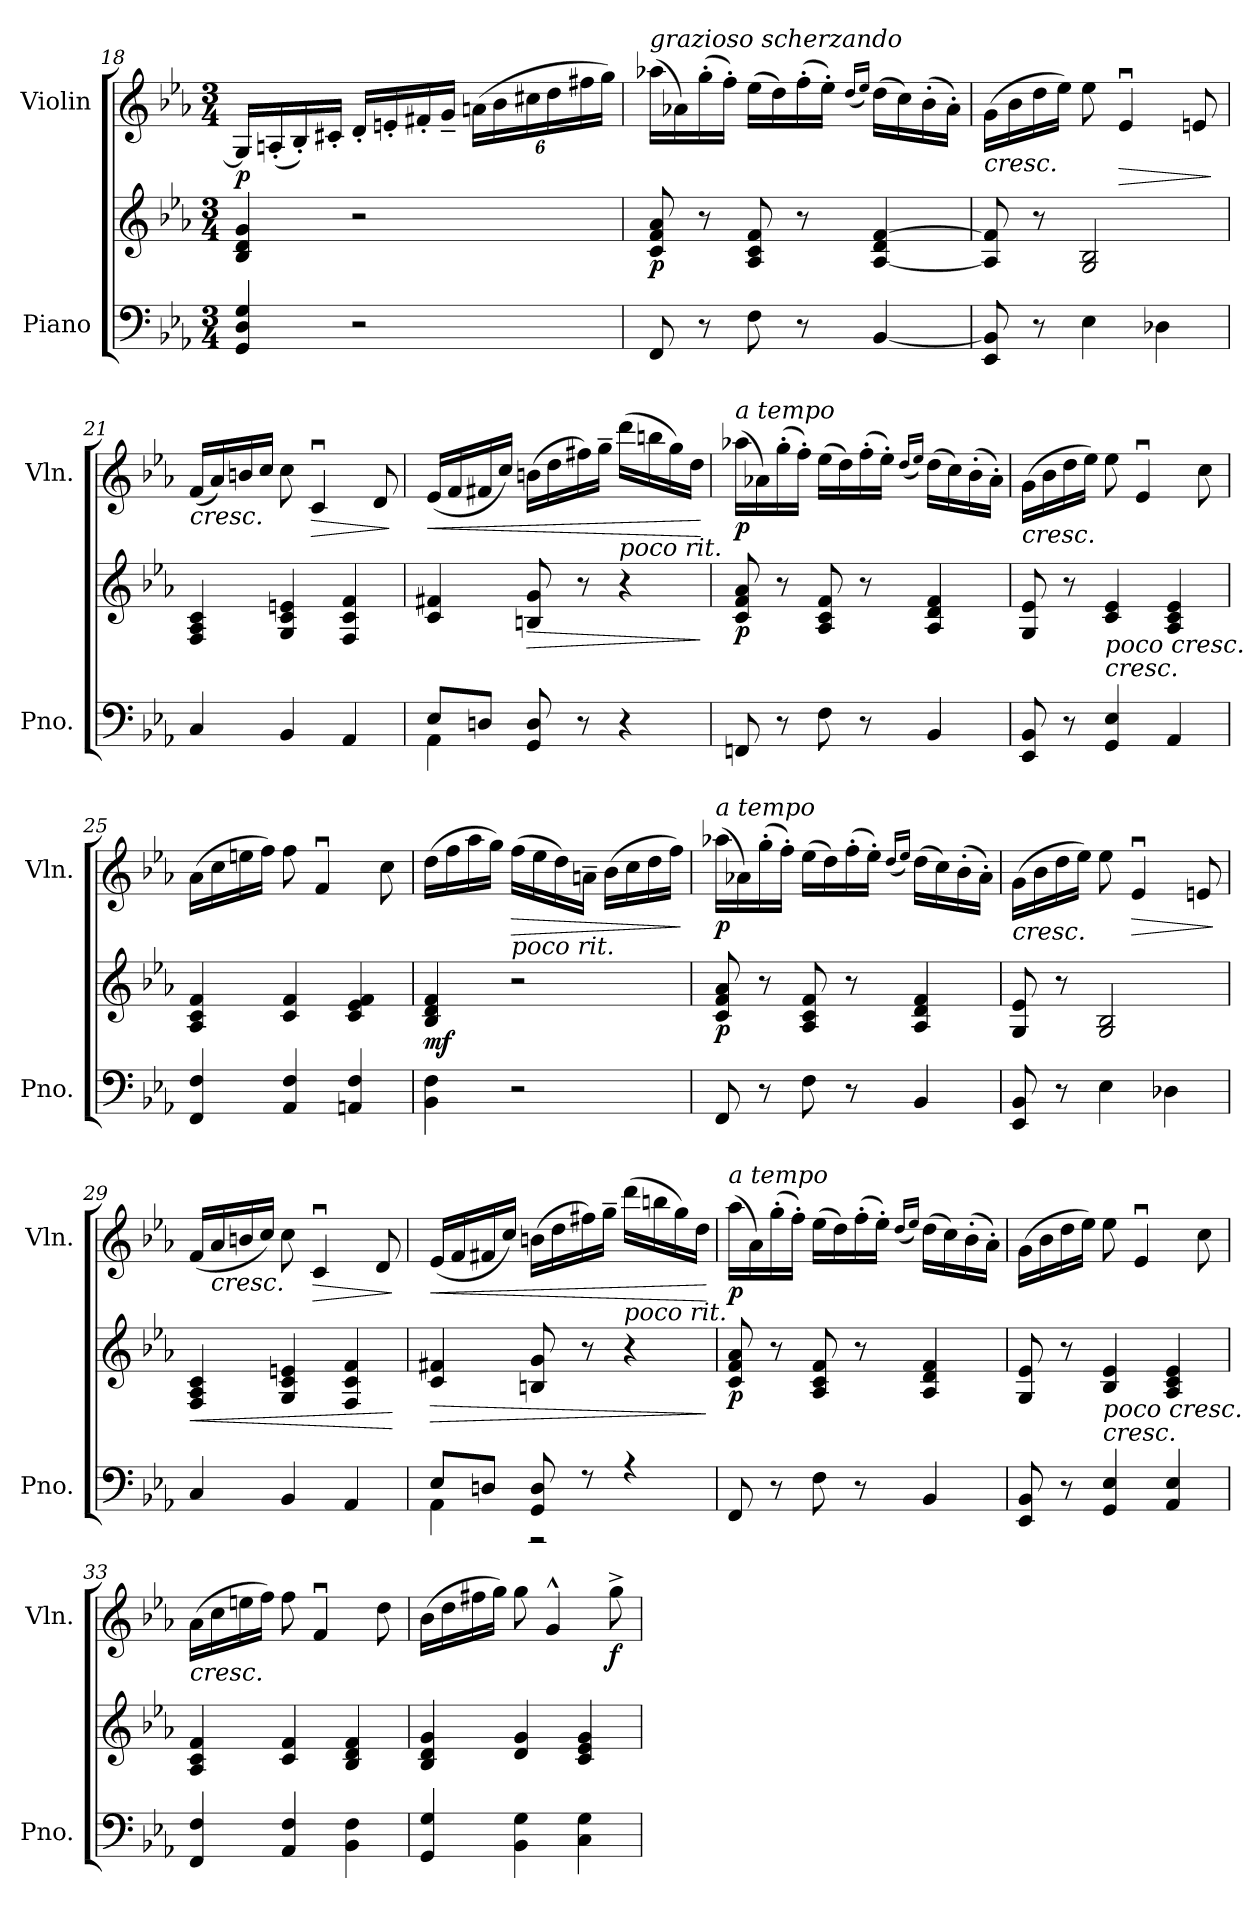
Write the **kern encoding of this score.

**kern	**kern	**dynam	**kern	**dynam
*part2	*part2	*part2	*part1	*part1
*staff3	*staff2	*staff2/3	*staff1	*staff1
*I"Piano	*	*	*I"Violin	*
*I'Pno.	*	*	*I'Vln.	*
*clefF4	*clefG2	*	*clefG2	*
*k[b-e-a-]	*k[b-e-a-]	*	*k[b-e-a-]	*
*M3/4	*M3/4	*	*M3/4	*
=18	=18	=18	=18	=18
!	!	!	!	!LO:DY:b
4GG/ 4D/ 4G/	4B-/ 4d/ 4g/	.	16G/LL]	p
.	.	.	(<16An'/	.
.	.	.	16B-'/)	.
.	.	.	16c#X'/JJ	.
2r	2r	.	16d'/LL	.
.	.	.	16en'/	.
.	.	.	16f#X'/	.
.	.	.	16g~/JJ	.
*	*	*	*Xbrackettup	*
.	.	.	(>24an\LL	.
.	.	.	24b-\	.
.	.	.	24cc#X\	.
.	.	.	24dd\	.
.	.	.	24ff#X\	.
.	.	.	24gg\JJ)	.
!!LO:LB:g=z
=19	=19	=19	=19	=19
*	*	*	*MM92	*
!	!	!	!LO:TX:a:i:t=grazioso scherzando	!
!	!	!LO:DY:b	!	!
8FF/	8c/ 8f/ 8a-/	p	(>16aa-X\LL	.
.	.	.	16a-X\)	.
8r	8r	.	(>16gg'\	.
.	.	.	16ff'\JJ)	.
8F\	8A-/ 8c/ 8f/	.	(>16ee-\LL	.
.	.	.	16dd\)	.
8r	8r	.	(>16ff'\	.
.	.	.	16ee-'\JJ)	.
.	.	.	(<16qdd/LL	.
.	.	.	16qee-/JJ)	.
[4BB-/	[4A-/ 4d/ [4f/	.	(>16dd\LL	.
.	.	.	16cc\)	.
.	.	.	(>16b-'\	.
.	.	.	16a-'\JJ)	.
=20	=20	=20	=20	=20
!	!	!	!	!LO:HP:b
8EE-/ 8BB-/]	8A-/] 8f/]	.	(>16g\LL	<
.	.	.	16b-\	.
8r	8r	.	16dd\	.
.	.	.	16ee-\JJ)	.
4E-\	2G/ 2B-/	.	8ee-\	.
!	!	!	!	!LO:HP:b
.	.	.	4e-u/	>
4D-X\	.	.	.	.
.	.	.	8en/	.
.	.	.	.	[ ]
=21	=21	=21	=21	=21
*^	*	*	*	*
!	!	!	!	!	!LO:HP:b
4C/	2ryy	4F/ 4A-/ 4c/	.	(<16f/LL	<
.	.	.	.	16a-/)	.
.	.	.	.	16bn/	.
.	.	.	.	16cc/JJ	.
4BB-/	.	4G/ 4c/ 4en/	.	8cc\	.
!	!	!	!	!	!LO:HP:b
.	.	.	.	4cu/	>
4AA-/	4ryy	4F/ 4c/ 4f/	.	.	.
.	.	.	.	8d/	.
*v	*v	*	*	*	*
.	.	.	.	[ ]
!!LO:LB:g=z
=22	=22	=22	=22	=22
*^	*	*	*	*
!	!	!	!	!	!LO:HP:b
8E-/L	4AA-\	4c/ 4f#X/	.	(<16e-/LL	<
.	.	.	.	16f/	.
8Dn/J	.	.	.	16f#X/	.
.	.	.	.	16cc/JJ)	.
!	!	!	!LO:HP:b	!	!
8GG/ 8D/	2ryy	8Bn/ 8g/	>	(>16bn\LL	.
.	.	.	.	16dd\	.
8r	.	8r	.	16ff#X\)	.
.	.	.	.	16gg~\JJ	.
*	*	*	*	*MM80	*
!	!	!	!	!LO:TX:b:i:t=poco rit.	!
4r	.	4r	.	(>16ddd\LL	.
.	.	.	.	16bbn\	.
.	.	.	.	16gg\)	.
.	.	.	.	16dd\JJ	.
*v	*v	*	*	*	*
.	.	]	.	[
=23	=23	=23	=23	=23
*	*	*	*MM92	*
!	!	!	!LO:TX:a:i:t=a tempo	!
!	!	!LO:DY:b	!	!LO:DY:b
8FFn/	8c/ 8f/ 8a-/	p	(>16aa-X\LL	p
.	.	.	16a-X\)	.
8r	8r	.	(>16gg'\	.
.	.	.	16ff'\JJ)	.
8F\	8A-/ 8c/ 8f/	.	(>16ee-\LL	.
.	.	.	16dd\)	.
8r	8r	.	(>16ff'\	.
.	.	.	16ee-'\JJ)	.
.	.	.	(<16qdd/LL	.
.	.	.	16qee-/JJ)	.
4BB-/	4A-/ 4d/ 4f/	.	(>16dd\LL	.
.	.	.	16cc\)	.
.	.	.	(>16b-'\	.
.	.	.	16a-'\JJ)	.
=24	=24	=24	=24	=24
!	!	!	!LO:TX:b:i:t=cresc.	!
8EE-/ 8BB-/	8G/ 8e-/	.	(>16g\LL	.
.	.	.	16b-\	.
8r	8r	.	16dd\	.
.	.	.	16ee-\JJ)	.
!	!LO:TX:b:i:t=poco cresc.	!	!	!
!	!LO:TX:b:i:t=cresc.	!	!	!
4GG/ 4E-/	4c/ 4e-/	.	8ee-\	.
.	.	.	4e-u/	.
4AA-/	4A-/ 4c/ 4e-/	.	.	.
.	.	.	8cc\	.
!!LO:PB:g=z
=25	=25	=25	=25	=25
4FF/ 4F/	4A-/ 4c/ 4f/	.	(>16a-\LL	.
.	.	.	16cc\	.
.	.	.	16een\	.
.	.	.	16ff\JJ)	.
4AA-/ 4F/	4c/ 4f/	.	8ff\	.
.	.	.	4fu/	.
4AAn/ 4F/	4c/ 4e-/ 4f/	.	.	.
.	.	.	8cc\	.
=26	=26	=26	=26	=26
!	!	!LO:DY:b	!	!
4BB-\ 4F\	4B-/ 4d/ 4f/	mf	(>16dd\LL	.
.	.	.	16ff\	.
.	.	.	16aa-\	.
.	.	.	16gg\JJ)	.
*	*	*	*MM80	*
!	!	!	!LO:TX:b:i:t=poco rit.	!
!	!	!	!	!LO:HP:b
2r	2r	.	(>16ff\LL	>
.	.	.	16ee-\	.
.	.	.	16dd\)	.
.	.	.	16an~\JJ	.
.	.	.	(>16b-\LL	.
.	.	.	16cc\	.
.	.	.	16dd\	.
.	.	.	16ff\JJ)	.
.	.	.	.	]
=27	=27	=27	=27	=27
*	*	*	*MM92	*
!	!	!	!LO:TX:a:i:t=a tempo	!
!	!	!LO:DY:b	!	!LO:DY:b
8FF/	8c/ 8f/ 8a-/	p	(>16aa-X\LL	p
.	.	.	16a-X\)	.
8r	8r	.	(>16gg'\	.
.	.	.	16ff'\JJ)	.
8F\	8A-/ 8c/ 8f/	.	(>16ee-\LL	.
.	.	.	16dd\)	.
8r	8r	.	(>16ff'\	.
.	.	.	16ee-'\JJ)	.
.	.	.	(<16qdd/LL	.
.	.	.	16qee-/JJ)	.
4BB-/	4A-/ 4d/ 4f/	.	(>16dd\LL	.
.	.	.	16cc\)	.
.	.	.	(>16b-'\	.
.	.	.	16a-'\JJ)	.
=28	=28	=28	=28	=28
!	!	!	!	!LO:HP:b
8EE-/ 8BB-/	8G/ 8e-/	.	(>16g\LL	<
.	.	.	16b-\	.
8r	8r	.	16dd\	.
.	.	.	16ee-\JJ)	.
4E-\	2G/ 2B-/	.	8ee-\	.
!	!	!	!	!LO:HP:b
.	.	.	4e-u/	>
4D-X\	.	.	.	.
.	.	.	8en/	.
.	.	.	.	[ ]
!!LO:LB:g=z
=29	=29	=29	=29	=29
!	!	!LO:HP:b	!	!
4C/	4F/ 4A-/ 4c/	<	(<16f/LL	.
!	!	!	!	!LO:HP:b
.	.	.	16a-/	<
.	.	.	16bn/	.
.	.	.	16cc/JJ)	.
4BB-/	4G/ 4c/ 4en/	.	8cc\	.
!	!	!	!	!LO:HP:b
.	.	.	4cu/	>
4AA-/	4F/ 4c/ 4f/	.	.	.
.	.	.	8d/	.
.	.	[	.	[ ]
=30	=30	=30	=30	=30
*^	*	*	*	*
!	!	!	!LO:HP:b	!	!LO:HP:b
8E-/L	4AA-\	4c/ 4f#X/	>	(<16e-/LL	<
.	.	.	.	16f/	.
8Dn/J	.	.	.	16f#X/	.
.	.	.	.	16cc/JJ)	.
8GG/ 8D/	2r	8Bn/ 8g/	.	(>16bn\LL	.
.	.	.	.	16dd\	.
8r	.	8r	.	16ff#X\)	.
.	.	.	.	16gg~\JJ	.
*	*	*	*	*MM80	*
!	!	!	!	!LO:TX:b:i:t=poco rit.	!
4r	.	4r	.	(>16ddd\LL	.
.	.	.	.	16bbn\	.
.	.	.	.	16gg\)	.
.	.	.	.	16dd\JJ	.
*v	*v	*	*	*	*
.	.	]	.	[
=31	=31	=31	=31	=31
*	*	*	*MM92	*
!	!	!	!LO:TX:a:i:t=a tempo	!
!	!	!LO:DY:b	!	!LO:DY:b
8FF/	8c/ 8f/ 8a-/	p	(>16aa-\LL	p
.	.	.	16a-\)	.
8r	8r	.	(>16gg'\	.
.	.	.	16ff'\JJ)	.
8F\	8A-/ 8c/ 8f/	.	(>16ee-\LL	.
.	.	.	16dd\)	.
8r	8r	.	(>16ff'\	.
.	.	.	16ee-'\JJ)	.
.	.	.	(<16qdd/LL	.
.	.	.	16qee-/JJ)	.
4BB-/	4A-/ 4d/ 4f/	.	(>16dd\LL	.
.	.	.	16cc\)	.
.	.	.	(>16b-'\	.
.	.	.	16a-'\JJ)	.
!!LO:LB:g=z
=32	=32	=32	=32	=32
8EE-/ 8BB-/	8G/ 8e-/	.	(>16g\LL	.
.	.	.	16b-\	.
8r	8r	.	16dd\	.
.	.	.	16ee-\JJ)	.
!	!LO:TX:b:i:t=poco cresc.	!	!	!
!	!LO:TX:b:i:t=cresc.	!	!	!
4GG/ 4E-/	4B-/ 4e-/	.	8ee-\	.
.	.	.	4e-u/	.
4AA-/ 4E-/	4A-/ 4c/ 4e-/	.	.	.
.	.	.	8cc\	.
=33	=33	=33	=33	=33
!	!	!	!LO:TX:b:i:t=cresc.	!
4FF/ 4F/	4A-/ 4c/ 4f/	.	(>16a-\LL	.
.	.	.	16cc\	.
.	.	.	16een\	.
.	.	.	16ff\JJ)	.
4AA-/ 4F/	4c/ 4f/	.	8ff\	.
.	.	.	4fu/	.
4BB-\ 4F\	4B-/ 4d/ 4f/	.	.	.
.	.	.	8dd\	.
=34	=34	=34	=34	=34
4GG/ 4G/	4B-/ 4d/ 4g/	.	(>16b-\LL	.
.	.	.	16dd\	.
.	.	.	16ff#X\	.
.	.	.	16gg\JJ)	.
4BB-\ 4G\	4d/ 4g/	.	8gg\	.
.	.	.	4g^^/	.
4C\ 4G\	4c/ 4e-/ 4g/	.	.	.
!	!	!	!	!LO:DY:b
.	.	.	8gg^\	f
=	=	=	=	=
*-	*-	*-	*-	*-
